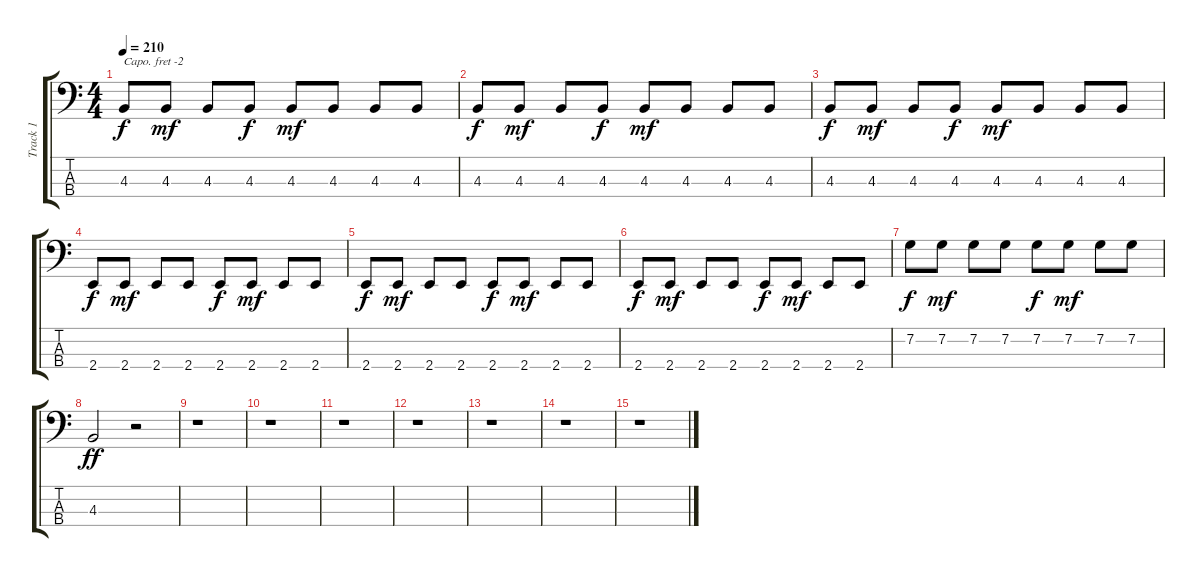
\track ("Track 1" "Track 1") {instrument electricbasspick}
\staff {score tabs}
\capo -2
\tuning (G2 D2 A1 E1) {hide}
\ts (4 4)
\tempo 210
\clef f4
\ks c
4.3.8{dy f} 4.3.8{dy mf} 4.3.8 4.3.8{dy f} 4.3.8{dy mf} 4.3.8 4.3.8 4.3.8 |
4.3.8{dy f} 4.3.8{dy mf} 4.3.8 4.3.8{dy f} 4.3.8{dy mf} 4.3.8 4.3.8 4.3.8 |
4.3.8{dy f} 4.3.8{dy mf} 4.3.8 4.3.8{dy f} 4.3.8{dy mf} 4.3.8 4.3.8 4.3.8 |
2.4.8{dy f} 2.4.8{dy mf} 2.4.8 2.4.8 2.4.8{dy f} 2.4.8{dy mf} 2.4.8 2.4.8 |
2.4.8{dy f} 2.4.8{dy mf} 2.4.8 2.4.8 2.4.8{dy f} 2.4.8{dy mf} 2.4.8 2.4.8 |
2.4.8{dy f} 2.4.8{dy mf} 2.4.8 2.4.8 2.4.8{dy f} 2.4.8{dy mf} 2.4.8 2.4.8 |
7.2.8{dy f} 7.2.8{dy mf} 7.2.8 7.2.8 7.2.8{dy f} 7.2.8{dy mf} 7.2.8 7.2.8 |
4.3.2{dy ff} r.2 |
r.1 |
r.1 |
r.1 |
r.1 |
r.1 |
r.1 |
r.1
